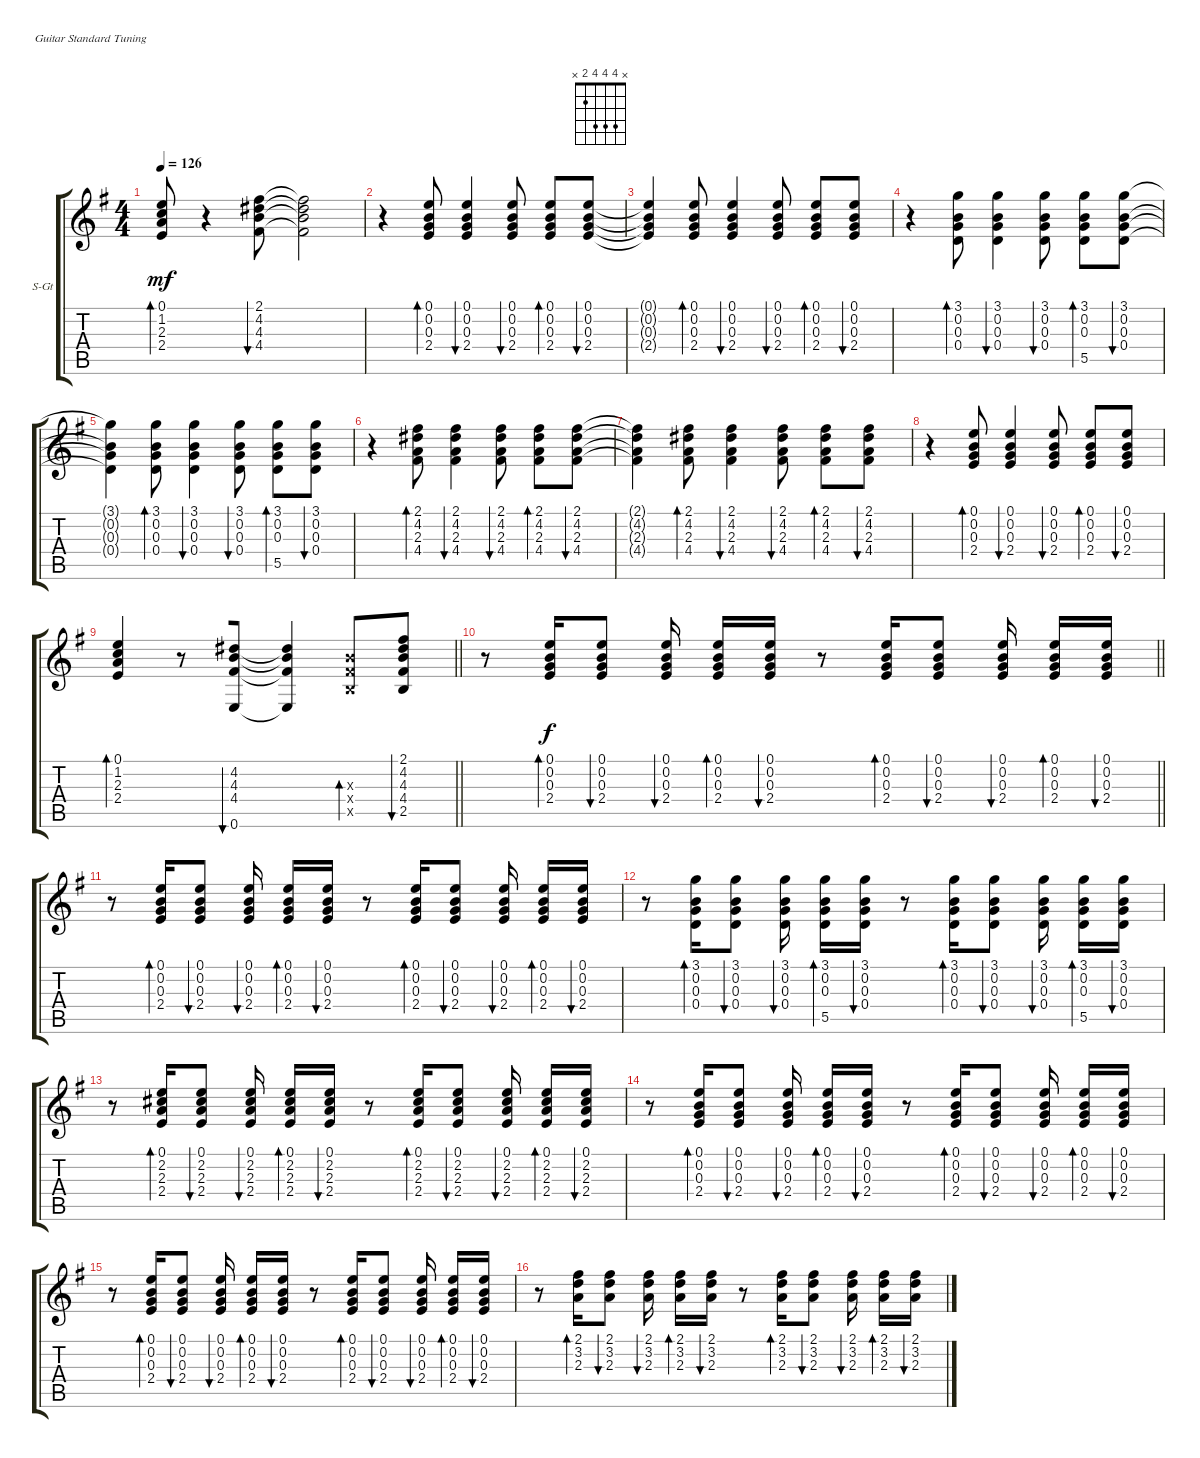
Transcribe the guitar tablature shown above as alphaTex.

\bracketExtendMode groupsimilarinstruments
\firstSystemTrackNameOrientation horizontal
\otherSystemsTrackNameOrientation horizontal
\track ("Гитара 2" "S-Gt") {instrument acousticguitarsteel}
\staff {score tabs}
\tuning (E4 B3 G3 D3 A2 E2)
\chord ("" x 1 2 2 0 x)
\chord ("" x 4 4 4 2 x)
\ts (4 4)
\tempo 126
\clef g2
\ks eminor
(0.1 1.2 2.3 2.4).8{bd 60 ch "" dy mf} r.4 (2.1 4.2 4.3 4.4).8{bu 60 ch ""} (2.1{t} 4.2{t} 4.3{t} 4.4{t}).2 |
r.4 (0.1 0.2 0.3 2.4).8{bd 60} (0.1 0.2 0.3 2.4).4{bu 60} (0.1 0.2 0.3 2.4).8{bu 60} (0.1 0.2 0.3 2.4).8{bd 60} (0.1 0.2 0.3 2.4).8{bu 60} |
(0.1{t} 0.2{t} 0.3{t} 2.4{t}).4 (0.1 0.2 0.3 2.4).8{bd 60} (0.1 0.2 0.3 2.4).4{bu 60} (0.1 0.2 0.3 2.4).8{bu 60} (0.1 0.2 0.3 2.4).8{bd 60} (0.1 0.2 0.3 2.4).8{bu 60} |
r.4 (3.1 0.2 0.3 0.4).8{bd 60} (3.1 0.2 0.3 0.4).4{bu 60} (3.1 0.2 0.3 0.4).8{bu 60} (3.1 0.2 0.3 5.5).8{bd 60} (3.1 0.2 0.3 0.4).8{bu 60} |
(3.1{t} 0.2{t} 0.3{t} 0.4{t}).4 (3.1 0.2 0.3 0.4).8{bd 60} (3.1 0.2 0.3 0.4).4{bu 60} (3.1 0.2 0.3 0.4).8{bu 60} (3.1 0.2 0.3 5.5).8{bd 60} (3.1 0.2 0.3 0.4).8{bu 60} |
r.4 (2.1 4.2 2.3 4.4).8{bd 60} (2.1 4.2 2.3 4.4).4{bu 60} (2.1 4.2 2.3 4.4).8{bu 60} (2.1 4.2 2.3 4.4).8{bd 60} (2.1 4.2 2.3 4.4).8{bu 60} |
(2.1{t} 4.2{t} 2.3{t} 4.4{t}).4 (2.1 4.2 2.3 4.4).8{bd 60} (2.1 4.2 2.3 4.4).4{bu 60} (2.1 4.2 2.3 4.4).8{bu 60} (2.1 4.2 2.3 4.4).8{bd 60} (2.1 4.2 2.3 4.4).8{bu 60} |
r.4 (0.1 0.2 0.3 2.4).8{bd 60} (0.1 0.2 0.3 2.4).4{bu 60} (0.1 0.2 0.3 2.4).8{bu 60} (0.1 0.2 0.3 2.4).8{bd 60} (0.1 0.2 0.3 2.4).8{bu 60} |
\barLineRight lightlight
(0.1 1.2 2.3 2.4).4{bd 60 ch "" beam merge} r.8 (4.2 4.3 4.4 0.6).8{bu 60 ch ""} (4.2{t} 4.3{t} 4.4{t} 0.6{t}).4{beam merge} (4.3{x} 4.4{x} 2.5{x}).8{bd 60} (2.1 4.2 4.3 4.4 2.5).8{bu 60} |
\section ("" "")
\barLineRight lightlight
r.8 (0.1 0.2 0.3 2.4).16{bd 60 dy f} (0.1 0.2 0.3 2.4).8{bu 60} (0.1 0.2 0.3 2.4).16{bu 60 beam split} (0.1 0.2 0.3 2.4).16{bd 60} (0.1 0.2 0.3 2.4).16{bu 60} r.8 (0.1 0.2 0.3 2.4).16{bd 60} (0.1 0.2 0.3 2.4).8{bu 60} (0.1 0.2 0.3 2.4).16{bu 60 beam split} (0.1 0.2 0.3 2.4).16{bd 60} (0.1 0.2 0.3 2.4).16{bu 60} |
\section ("" "")
r.8 (0.1 0.2 0.3 2.4).16{bd 60} (0.1 0.2 0.3 2.4).8{bu 60} (0.1 0.2 0.3 2.4).16{bu 60 beam split} (0.1 0.2 0.3 2.4).16{bd 60} (0.1 0.2 0.3 2.4).16{bu 60} r.8 (0.1 0.2 0.3 2.4).16{bd 60} (0.1 0.2 0.3 2.4).8{bu 60} (0.1 0.2 0.3 2.4).16{bu 60 beam split} (0.1 0.2 0.3 2.4).16{bd 60} (0.1 0.2 0.3 2.4).16{bu 60} |
r.8 (3.1 0.2 0.3 0.4).16{bd 60} (3.1 0.2 0.3 0.4).8{bu 60} (3.1 0.2 0.3 0.4).16{bu 60 beam split} (3.1 0.2 0.3 5.5).16{bd 60} (3.1 0.2 0.3 0.4).16{bu 60} r.8 (3.1 0.2 0.3 0.4).16{bd 60} (3.1 0.2 0.3 0.4).8{bu 60} (3.1 0.2 0.3 0.4).16{bu 60 beam split} (3.1 0.2 0.3 5.5).16{bd 60} (3.1 0.2 0.3 0.4).16{bu 60} |
r.8 (0.1 2.2 2.3 2.4).16{bd 60} (0.1 2.2 2.3 2.4).8{bu 60} (0.1 2.2 2.3 2.4).16{bu 60 beam split} (0.1 2.2 2.3 2.4).16{bd 60} (0.1 2.2 2.3 2.4).16{bu 60} r.8 (0.1 2.2 2.3 2.4).16{bd 60} (0.1 2.2 2.3 2.4).8{bu 60} (0.1 2.2 2.3 2.4).16{bu 60 beam split} (0.1 2.2 2.3 2.4).16{bd 60} (0.1 2.2 2.3 2.4).16{bu 60} |
r.8 (0.1 0.2 0.3 2.4).16{bd 60} (0.1 0.2 0.3 2.4).8{bu 60} (0.1 0.2 0.3 2.4).16{bu 60 beam split} (0.1 0.2 0.3 2.4).16{bd 60} (0.1 0.2 0.3 2.4).16{bu 60} r.8 (0.1 0.2 0.3 2.4).16{bd 60} (0.1 0.2 0.3 2.4).8{bu 60} (0.1 0.2 0.3 2.4).16{bu 60 beam split} (0.1 0.2 0.3 2.4).16{bd 60} (0.1 0.2 0.3 2.4).16{bu 60} |
r.8 (0.1 0.2 0.3 2.4).16{bd 60} (0.1 0.2 0.3 2.4).8{bu 60} (0.1 0.2 0.3 2.4).16{bu 60 beam split} (0.1 0.2 0.3 2.4).16{bd 60} (0.1 0.2 0.3 2.4).16{bu 60} r.8 (0.1 0.2 0.3 2.4).16{bd 60} (0.1 0.2 0.3 2.4).8{bu 60} (0.1 0.2 0.3 2.4).16{bu 60 beam split} (0.1 0.2 0.3 2.4).16{bd 60} (0.1 0.2 0.3 2.4).16{bu 60} |
r.8 (2.1 3.2 2.3).16{bd 60} (2.1 3.2 2.3).8{bu 60} (2.1 3.2 2.3).16{bu 60 beam split} (2.1 3.2 2.3).16{bd 60} (2.1 3.2 2.3).16{bu 60} r.8 (2.1 3.2 2.3).16{bd 60} (2.1 3.2 2.3).8{bu 60} (2.1 3.2 2.3).16{bu 60 beam split} (2.1 3.2 2.3).16{bd 60} (2.1 3.2 2.3).16{bu 60}
